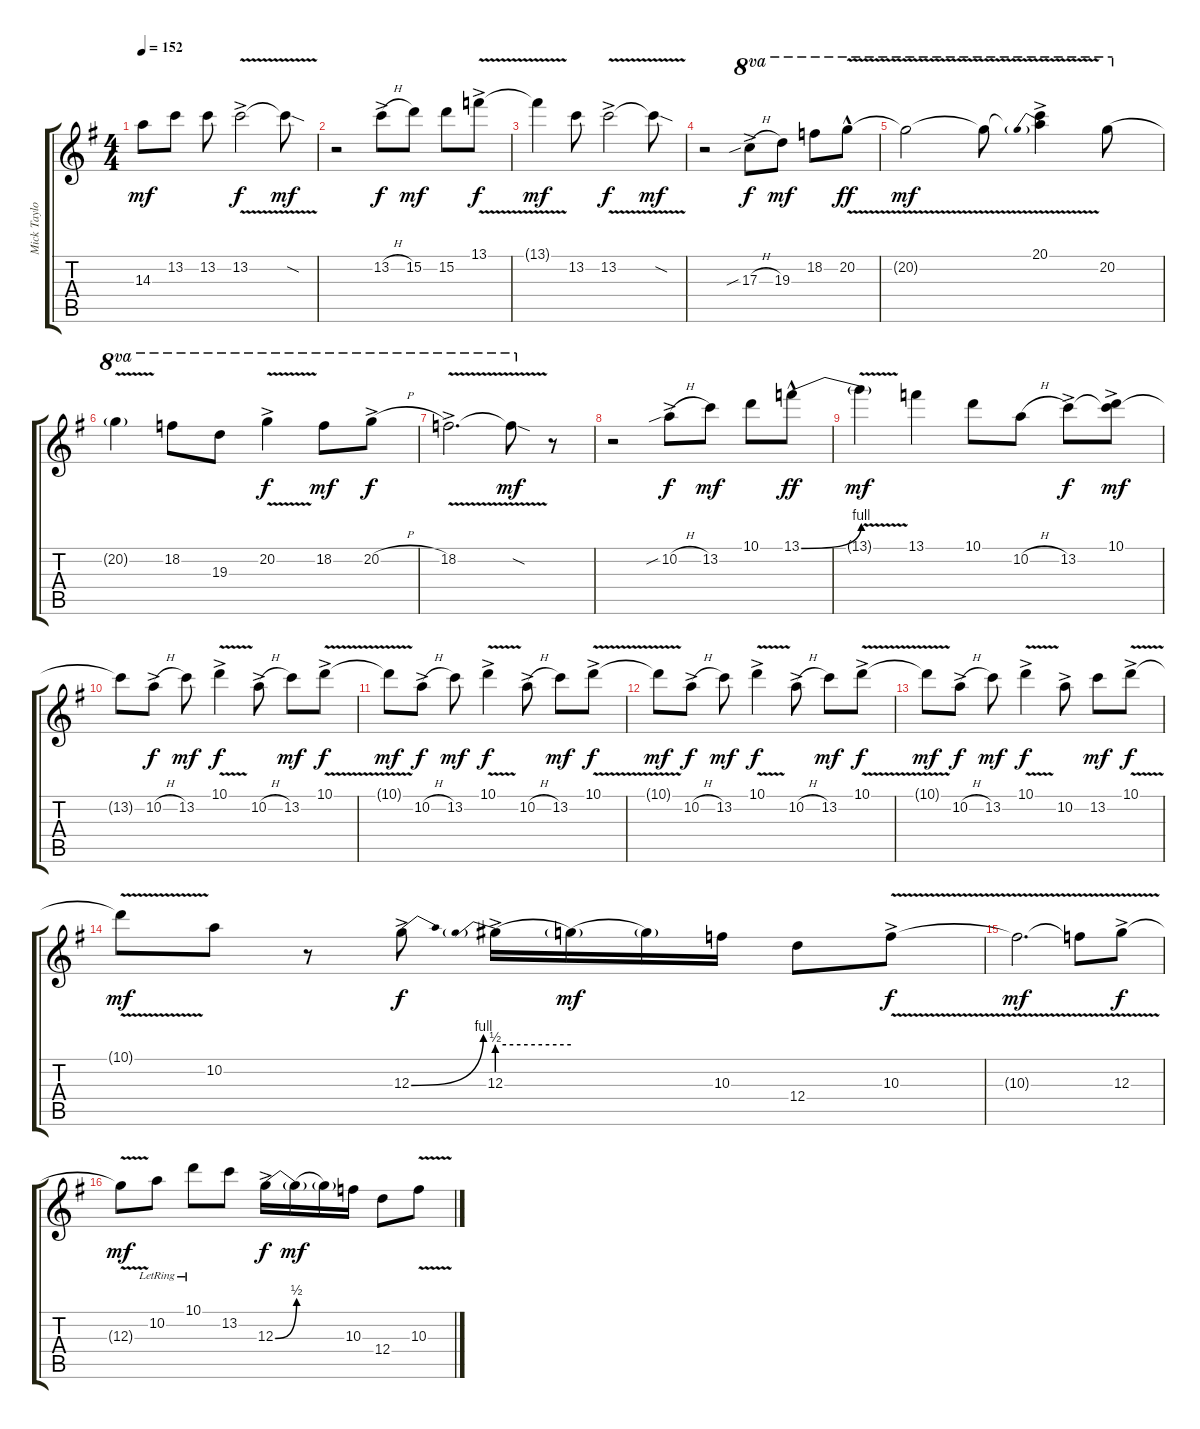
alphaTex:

\track ("Mick Taylor Overdub" "Mick Taylo") {instrument overdrivenguitar}
\staff {score tabs}
\tuning (E4 B3 G3 D3 A2 E2) {hide}
\ts (4 4)
\tempo 152
\clef g2
\ks g
14.3.8{dy mf} 13.2.8 13.2.8 13.2{v ac}.2{dy f} 13.2{sod t}.8{dy mf} |
r.2 13.2{h ac}.8{dy f} 15.2.8{dy mf} 15.2.8 13.1{v ac}.8{dy f} |
13.1{v t}.4{dy mf} 13.2.8 13.2{v ac}.2{dy f} 13.2{sod t}.8{dy mf} |
r.2 17.3{sib h ac}.8{ot 8va dy f} 19.3.8{ot 8va dy mf} 18.2.8{ot 8va} 20.2{v hac}.8{ot 8va dy ff} |
20.2{v t}.2{ot 8va dy mf} 20.2{v t}.8{ot 8va} (20.1{ac} 20.2{be (prebend 0 4 60 4) t}).4{ot 8va} 20.2{be (hold 40 0 60 0)}.8{ot 8va} |
20.2{v t}.4{ot 8va} 18.2.8{ot 8va} 19.3.8{ot 8va} 20.2{v ac}.4{ot 8va dy f} 18.2.8{ot 8va dy mf} 20.2{h ac}.8{ot 8va dy f} |
18.2{v ac}.2{d ot 8va} 18.2{sod t}.8{ot 8va dy mf} r.8 |
r.2 10.2{sib h ac}.8{dy f} 13.2.8{dy mf} 10.1.8 13.1{be (bend 0 0 60 4) hac}.8{dy ff} |
13.1{v t}.4{dy mf} 13.1.4 10.1.8 10.2{h}.8 13.2{ac}.8{dy f} (10.1{ac} 13.2{t}).8{dy mf} |
13.2{t}.8 10.2{h ac}.8{dy f} 13.2.8{dy mf} 10.1{v ac}.4{dy f} 10.2{h ac}.8 13.2.8{dy mf} 10.1{v ac}.8{dy f} |
10.1{v t}.8{dy mf} 10.2{h ac}.8{dy f} 13.2.8{dy mf} 10.1{v ac}.4{dy f} 10.2{h ac}.8 13.2.8{dy mf} 10.1{v ac}.8{dy f} |
10.1{v t}.8{dy mf} 10.2{h ac}.8{dy f} 13.2.8{dy mf} 10.1{v ac}.4{dy f} 10.2{h ac}.8 13.2.8{dy mf} 10.1{v ac}.8{dy f} |
10.1{v t}.8{dy mf} 10.2{h ac}.8{dy f} 13.2.8{dy mf} 10.1{v ac}.4{dy f} 10.2{ac}.8 13.2.8{dy mf} 10.1{v ac}.8{dy f} |
10.1{v t}.8{dy mf} 10.2.8 r.8 12.3{be (bend 0 0 60 4) ac}.8{dy f} 12.3{be (prebend 0 2 60 2) ac}.16 12.3{be (hold 40 0 60 0) t}.16{dy mf} 12.3{t}.16 10.3.16 12.4.8 10.3{v ac}.8{dy f} |
10.3{v t}.2{d dy mf} 10.3{t}.8 12.3{v ac}.8{dy f} |
12.3{v t}.8{dy mf} 10.2{lr}.8 10.1{lr}.8 13.2.8 12.3{be (bend 0 0 60 2) ac}.16{dy f} 12.3{be (hold 40 0 60 0) t}.16{dy mf} 12.3{t}.16 10.3.16 12.4.8 10.3{v}.8
